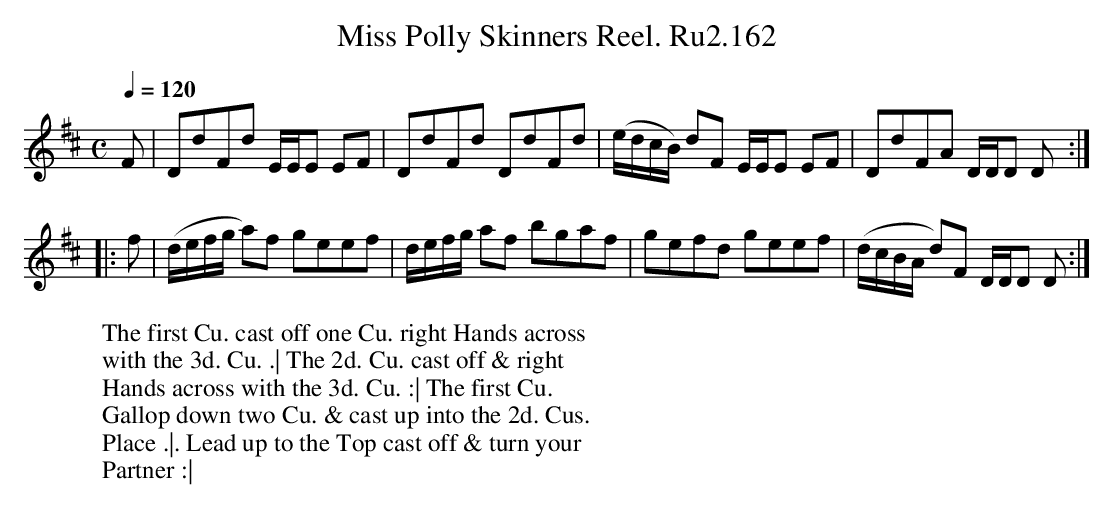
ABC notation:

X:1
T:Miss Polly Skinners Reel. Ru2.162
M:C
L:1/8
Q:1/4=120
K:D
F|DdFd E/E/E EF|DdFd DdFd|(e/d/c/B/) dF E/E/E EF|DdFA D/D/D D:|
|:f|(d/e/f/g/ a)""f geef|d/e/f/g/ af bgaf|gefd geef|(d/c/B/A/ d)""F D/D/D D:|
W:The first Cu. cast off one Cu. right Hands across
W:with the 3d. Cu. .| The 2d. Cu. cast off & right
W:Hands across with the 3d. Cu. :| The first Cu.
W:Gallop down two Cu. & cast up into the 2d. Cus.
W:Place .|. Lead up to the Top cast off & turn your
W:Partner :|
